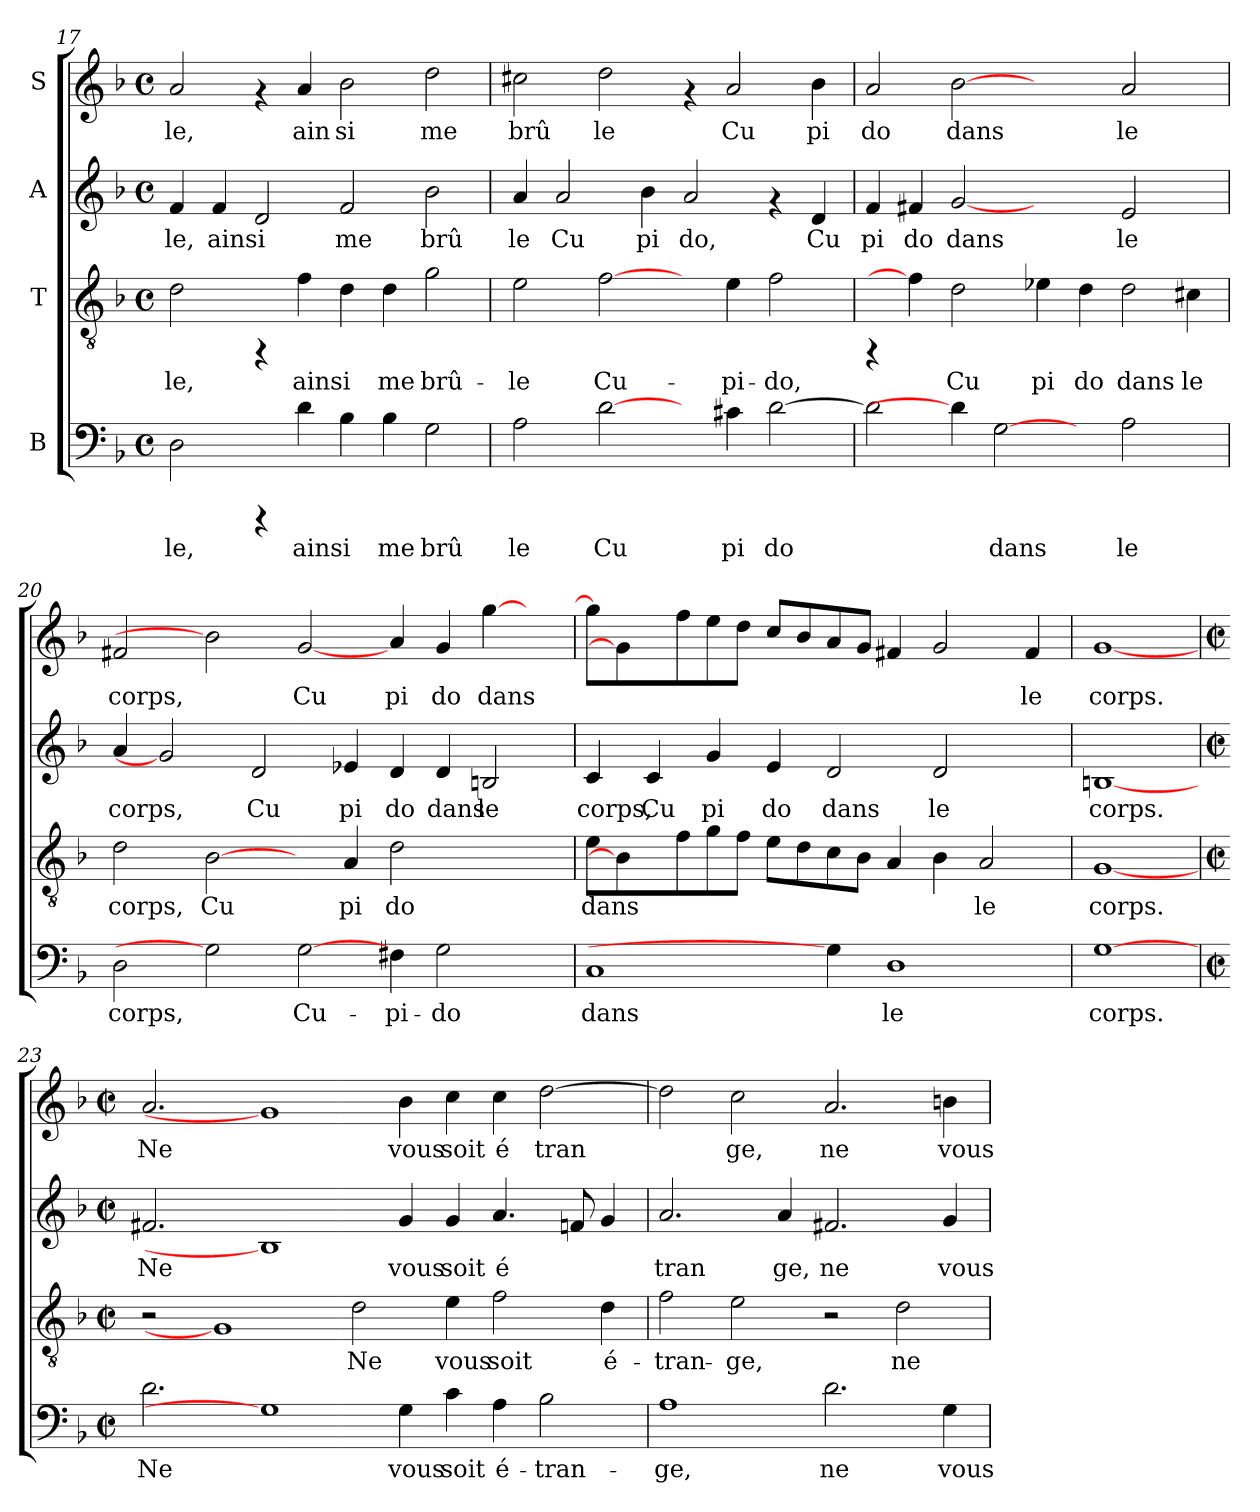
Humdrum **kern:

**kern	**text	**kern	**text	**kern	**text	**kern	**text
*part4	*part4	*part3	*part3	*part2	*part2	*part1	*part1
*staff4	*staff4	*staff3	*staff3	*staff2	*staff2	*staff1	*staff1
*I"B	*	*I"T	*	*I"A	*	*I"S	*
*clefF4	*	*clefGv2	*	*clefG2	*	*clefG2	*
*k[b-]	*	*k[b-]	*	*k[b-]	*	*k[b-]	*
*F:	*	*F:	*	*F:	*	*F:	*
*M4/4	*	*M4/4	*	*M4/4	*	*M4/4	*
*met(c)	*	*met(c)	*	*met(c)	*	*met(c)	*
=17	=17	=17	=17	=17	=17	=17	=17
!	!LO:LY:b:cj	!	!LO:LY:b:cj	!	!LO:LY:b:cj	!	!LO:LY:b:cj
2D\	le,	2d\	-le,	4f/	le,	2a/	le,
!	!	!	!	!	!LO:LY:b:cj	!	!
.	.	.	.	4f/	ainsi	.	.
!	!	!	!	!	!LO:LY:b:cj	!	!
4rCCC	.	4rFF	.	2d/	.	4rf	.
!	!LO:LY:b:cj	!	!LO:LY:b:cj	!	!	!	!LO:LY:b:cj
4d\	ainsi	4f\	ainsi	.	.	4a/	ain
!	!LO:LY:b:cj	!	!LO:LY:b:cj	!	!LO:LY:b:cj	!	!LO:LY:b:cj
4B-\	.	4d\	.	2f/	me	2b-\	si
!	!LO:LY:b:cj	!	!LO:LY:b:cj	!	!	!	!
4B-\	me	4d\	me	.	.	.	.
!	!LO:LY:b:cj	!	!LO:LY:b:cj	!	!LO:LY:b:cj	!	!LO:LY:b:cj
2G\	brû	2g\	brû-	2b-\	brû	2dd\	me
=18	=18	=18	=18	=18	=18	=18	=18
!	!LO:LY:b:cj	!	!LO:LY:b:cj	!	!LO:LY:b:cj	!	!LO:LY:b:cj
2A\	le	2e\	-le	4a/	le	2cc#X\	brû
!	!	!	!	!	!LO:LY:b:cj	!	!
.	.	.	.	2a/	Cu	.	.
!	!LO:LY:b:cj	!	!LO:LY:b:cj	!	!	!	!LO:LY:b:cj
[2d\	Cu	[2f\	Cu-	.	.	2dd\	le
!	!	!	!	!	!LO:LY:b:cj	!	!
.	.	.	.	4b-\	pi	.	.
!	!	!	!	!	!LO:LY:b:cj	!	!
4ryy	.	4ryy	.	2a/	do,	4rf	.
!	!LO:LY:b:cj	!	!LO:LY:b:cj	!	!	!	!LO:LY:b:cj
4c#X\	pi	4e\	-pi-	.	.	2a/	Cu
!	!LO:LY:b:cj	!	!LO:LY:b:cj	!	!	!	!
[<2d\	do	2f\	-do,	4rf	.	.	.
!	!	!	!	!	!LO:LY:b:cj	!	!LO:LY:b:cj
.	.	.	.	4d/	Cu	4b-\	pi
!!LO:PB:g=z
=19	=19	=19	=19	=19	=19	=19	=19
!	!LO:LY:b:cj	!	!	!	!LO:LY:b:cj	!	!LO:LY:b:cj
2d\]	.	4rFF	.	4f/	pi	2a/	do
!	!	!	!	!	!LO:LY:b:cj	!	!
.	.	4f\]	.	4f#X/	do	.	.
!	!	!	!LO:LY:b:cj	!	!LO:LY:b:cj	!	!LO:LY:b:cj
4d\]	.	2d\	Cu	[2g	dans	[2b-	dans
!	!LO:LY:b:cj	!	!	!	!	!	!
[2G	dans	.	.	.	.	.	.
!	!	!	!LO:LY:b:cj	!	!	!	!
.	.	4e-X\	pi	2ryy	.	2ryy	.
!	!	!	!LO:LY:b:cj	!	!	!	!
4ryy	.	4d\	do	.	.	.	.
!	!LO:LY:b:cj	!	!LO:LY:b:cj	!	!LO:LY:b:cj	!	!LO:LY:b:cj
2A\	le	2d\	dans	2e/	le	2a/	le
!	!	!	!LO:LY:b:cj	!	!	!	!
4ryy	.	4c#\	le	4ryy	.	4ryy	.
=20	=20	=20	=20	=20	=20	=20	=20
!	!LO:LY:b:cj	!	!LO:LY:b:cj	!	!LO:LY:b:cj	!	!LO:LY:b:cj
2D\	corps,	2d\	corps,	4a/	corps,	2f#X/	corps,
.	.	.	.	2g]	.	.	.
!	!	!	!LO:LY:b:cj	!	!	!	!
2G]	.	[2B-\	Cu	.	.	2b-]	.
!	!	!	!	!	!LO:LY:b:cj	!	!
.	.	.	.	2d/	Cu	.	.
!	!LO:LY:b:cj	!	!	!	!	!	!LO:LY:b:cj
[2G\	Cu-	4ryy	.	.	.	[2g/	Cu
!	!	!	!LO:LY:b:cj	!	!LO:LY:b:cj	!	!
.	.	4A/	pi	4e-X/	pi	.	.
!	!LO:LY:b:cj	!	!LO:LY:b:cj	!	!LO:LY:b:cj	!	!LO:LY:b:cj
4F#X\	-pi-	2d\	do	4d/	do	4a/	pi
!	!LO:LY:b:cj	!	!	!	!LO:LY:b:cj	!	!LO:LY:b:cj
2G\	-do	.	.	4d/	dans	4g/	do
!	!	!	!	!	!LO:LY:b:cj	!	!LO:LY:b:cj
.	.	2ryy	.	2Bn/	le	[>4gg\	dans
4ryy	.	.	.	.	.	4ryy	.
=21	=21	=21	=21	=21	=21	=21	=21
!	!LO:LY:b:cj	!	!LO:LY:b:cj	!	!LO:LY:b:cj	!	!LO:LY:b:cj
1C	dans	8e\L	dans	4c/	corps,	8gg\L]	.
.	.	4B-\]	.	.	.	4g/]	.
!	!	!	!	!	!LO:LY:b:cj	!	!
.	.	.	.	4c/	Cu	.	.
!	!	!	!LO:LY:b:cj	!	!	!	!LO:LY:b:cj
.	.	8f\	.	.	.	8ff\	.
!	!	!	!LO:LY:b:cj	!	!LO:LY:b:cj	!	!LO:LY:b:cj
.	.	8g\	.	4g/	pi	8ee\	.
!	!	!	!LO:LY:b:cj	!	!	!	!LO:LY:b:cj
.	.	8f\J	.	.	.	8dd\J	.
!	!	!	!LO:LY:b:cj	!	!LO:LY:b:cj	!	!LO:LY:b:cj
.	.	8e\L	.	4e/	do	8cc/L	.
!	!	!	!LO:LY:b:cj	!	!	!	!LO:LY:b:cj
.	.	8d\	.	.	.	8b-/	.
!	!	!	!LO:LY:b:cj	!	!LO:LY:b:cj	!	!LO:LY:b:cj
4G\]	.	8c\	.	2d/	dans	8a/	.
!	!	!	!LO:LY:b:cj	!	!	!	!LO:LY:b:cj
.	.	8B-\J	.	.	.	8g/J	.
!	!LO:LY:b:cj	!	!LO:LY:b:cj	!	!	!	!LO:LY:b:cj
1D	le	4A/	.	.	.	4f#X/	.
!	!	!	!LO:LY:b:cj	!	!LO:LY:b:cj	!	!LO:LY:b:cj
.	.	4B-\	.	2d/	le	2g/	.
!	!	!	!LO:LY:b:cj	!	!	!	!
.	.	2A/	le	.	.	.	.
!	!	!	!	!	!	!	!LO:LY:b:cj
.	.	.	.	4ryy	.	4f#/	le
=22	=22	=22	=22	=22	=22	=22	=22
!	!LO:LY:b:cj	!	!LO:LY:b:cj	!	!LO:LY:b:cj	!	!LO:LY:b:cj
[1G	corps.	[1G	corps.	[1Bn	corps.	[1g	corps.
!!LO:PB:g=z
=23!	=23!	=23!	=23!	=23!	=23!	=23!	=23!
*M2/2	*	*M2/2	*	*M2/2	*	*M2/2	*
*met(c|)	*	*met(c|)	*	*met(c|)	*	*met(c|)	*
!	!LO:LY:b:cj	!	!	!	!LO:LY:b:cj	!	!LO:LY:b:cj
2.d\	Ne	2r	.	2.f#X/	Ne	2.a/	Ne
.	.	1G]	.	.	.	.	.
1G]	.	.	.	1B]	.	1g]	.
!	!	!	!LO:LY:b:cj	!	!	!	!
.	.	2d\	Ne	.	.	.	.
!	!LO:LY:b:cj	!	!	!	!LO:LY:b:cj	!	!LO:LY:b:cj
4G\	vous	.	.	4g/	vous	4b-\	vous
!	!LO:LY:b:cj	!	!LO:LY:b:cj	!	!LO:LY:b:cj	!	!LO:LY:b:cj
4c\	soit	4e\	vous	4g/	soit	4cc\	soit
!	!LO:LY:b:cj	!	!LO:LY:b:cj	!	!LO:LY:b:cj	!	!LO:LY:b:cj
4A\	é-	2f\	soit	4.a/	é	4cc\	é
!	!LO:LY:b:cj	!	!	!	!	!	!LO:LY:b:cj
2B-\	-tran-	.	.	.	.	[>2dd\	tran
!	!	!	!	!	!LO:LY:b:cj	!	!
.	.	.	.	8fn/	.	.	.
!	!	!	!LO:LY:b:cj	!	!LO:LY:b:cj	!	!
.	.	4d\	é-	4g/	.	.	.
=24	=24	=24	=24	=24	=24	=24	=24
!	!LO:LY:b:cj	!	!LO:LY:b:cj	!	!LO:LY:b:cj	!	!LO:LY:b:cj
1A	-ge,	2f\	-tran-	2.a/	tran	2dd\]	.
!	!	!	!LO:LY:b:cj	!	!	!	!LO:LY:b:cj
.	.	2e\	-ge,	.	.	2cc\	ge,
!	!	!	!	!	!LO:LY:b:cj	!	!
.	.	.	.	4a/	ge,	.	.
!	!LO:LY:b:cj	!	!	!	!LO:LY:b:cj	!	!LO:LY:b:cj
2.d\	ne	2r	.	2.f#X/	ne	2.a/	ne
!	!	!	!LO:LY:b:cj	!	!	!	!
.	.	2d\	ne	.	.	.	.
!	!LO:LY:b:cj	!	!	!	!LO:LY:b:cj	!	!LO:LY:b:cj
4G\	vous	.	.	4g/	vous	4bn\	vous
=	=	=	=	=	=	=	=
*-	*-	*-	*-	*-	*-	*-	*-
